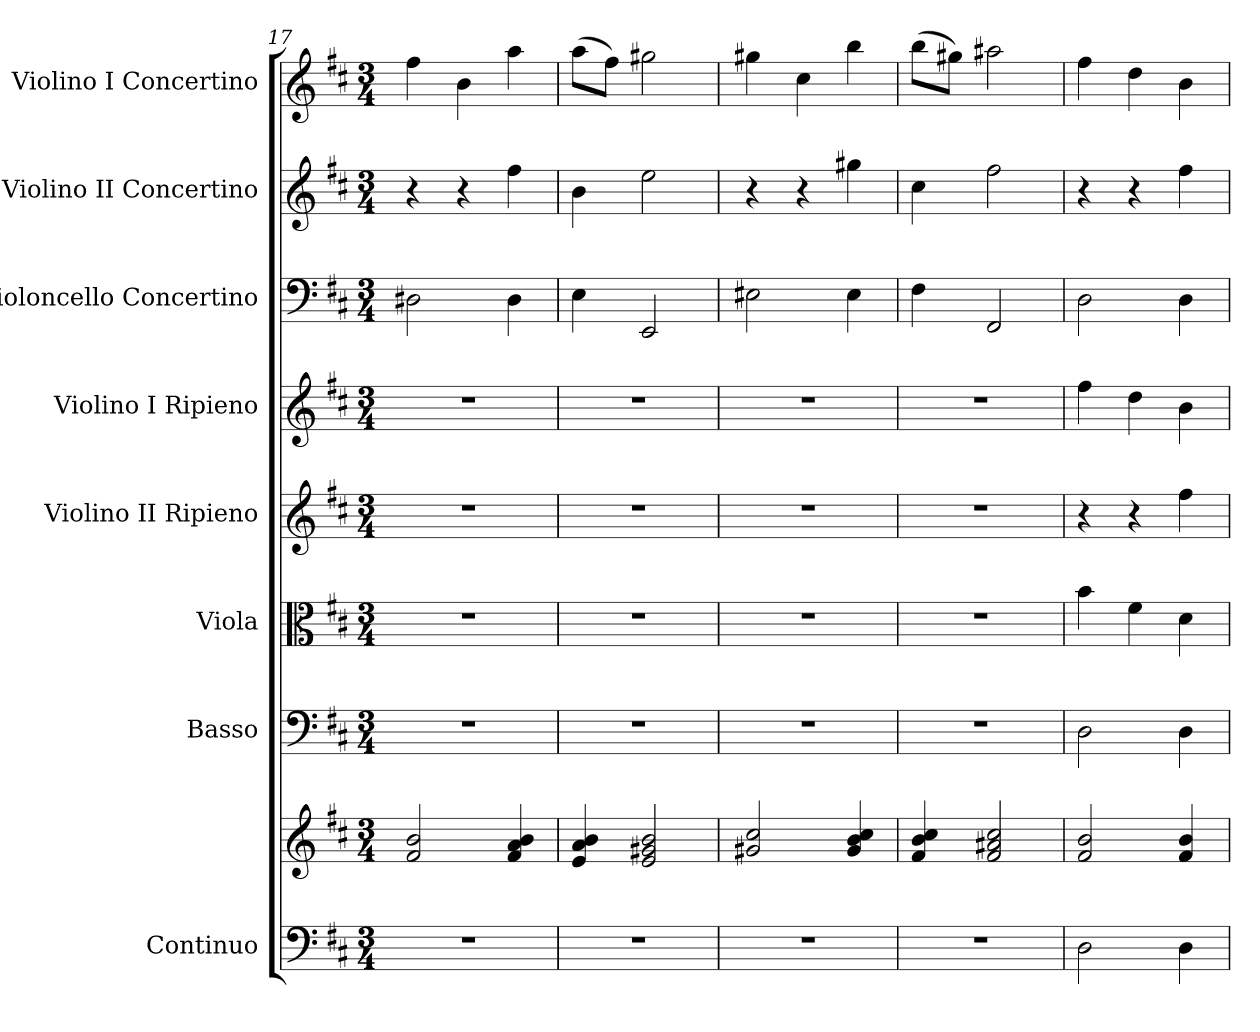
**kern	**kern	**kern	**kern	**kern	**kern	**kern	**kern	**kern
*part8	*part8	*part7	*part6	*part5	*part4	*part3	*part2	*part1
*staff9	*staff8	*staff7	*staff6	*staff5	*staff4	*staff3	*staff2	*staff1
*I"Continuo	*	*I"Basso	*I"Viola	*I"Violino II Ripieno	*I"Violino I Ripieno	*I"Violoncello Concertino	*I"Violino II Concertino	*I"Violino I Concertino
*	*	*	*	*	*	*I'Vc	*I'Vln	*I'Vln
*clefF4	*clefG2	*clefF4	*clefC3	*clefG2	*clefG2	*clefF4	*clefG2	*clefG2
*k[f#c#]	*k[f#c#]	*k[f#c#]	*k[f#c#]	*k[f#c#]	*k[f#c#]	*k[f#c#]	*k[f#c#]	*k[f#c#]
*M3/4	*M3/4	*M3/4	*M3/4	*M3/4	*M3/4	*M3/4	*M3/4	*M3/4
=17	=17	=17	=17	=17	=17	=17	=17	=17
2.r	2f#/ 2b/	2.r	2.r	2.r	2.r	2D#X\	4r	4ff#\
.	.	.	.	.	.	.	4r	4b\
.	4f#/ 4a/ 4b/	.	.	.	.	4D#\	4ff#\	4aa\
=18	=18	=18	=18	=18	=18	=18	=18	=18
2.r	4e/ 4a/ 4b/	2.r	2.r	2.r	2.r	4E\	4b\	(>8aa\L
.	.	.	.	.	.	.	.	8ff#\J)
.	2e/ 2g#X/ 2b/	.	.	.	.	2EE/	2ee\	2gg#X\
=19	=19	=19	=19	=19	=19	=19	=19	=19
2.r	2g#X/ 2cc#/	2.r	2.r	2.r	2.r	2E#X\	4r	4gg#X\
.	.	.	.	.	.	.	4r	4cc#\
.	4g#/ 4b/ 4cc#/	.	.	.	.	4E#\	4gg#X\	4bb\
=20	=20	=20	=20	=20	=20	=20	=20	=20
2.r	4f#/ 4b/ 4cc#/	2.r	2.r	2.r	2.r	4F#\	4cc#\	(>8bb\L
.	.	.	.	.	.	.	.	8gg#X\J)
.	2f#/ 2a#X/ 2cc#/	.	.	.	.	2FF#/	2ff#\	2aa#X\
=21	=21	=21	=21	=21	=21	=21	=21	=21
2D\	2f#/ 2b/	2D\	4b\	4r	4ff#\	2D\	4r	4ff#\
.	.	.	4f#\	4r	4dd\	.	4r	4dd\
4D\	4f#/ 4b/	4D\	4d\	4ff#\	4b\	4D\	4ff#\	4b\
=	=	=	=	=	=	=	=	=
*-	*-	*-	*-	*-	*-	*-	*-	*-
